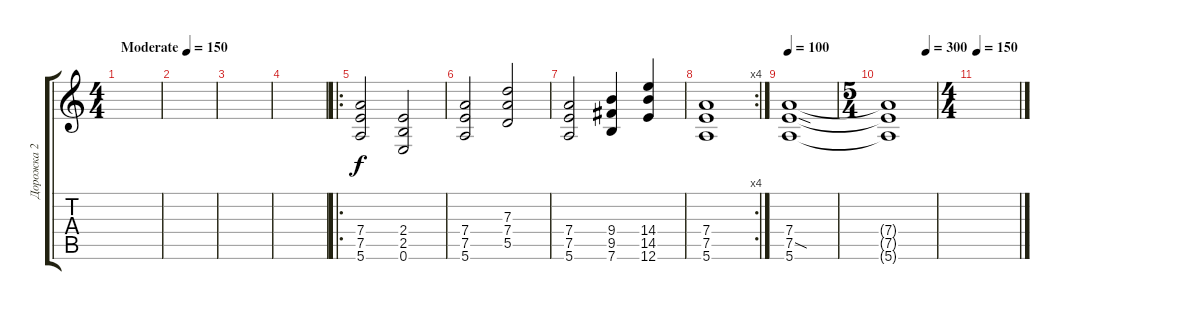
\track ("Дорожка 2" "Дорожка 2") {instrument distortionguitar}
\staff {score tabs}
\tuning (E4 B3 G3 D3 A2 E2) {hide}
\ts (4 4)
\tempo (150 "Moderate")
\clef g2
\ks c
|
|
|
|
\ro
(7.4 7.5 5.6).2 (2.4 2.5 0.6).2 |
(7.4 7.5 5.6).2 (7.3 7.4 5.5).2 |
(7.4 7.5 5.6).2 (9.4 9.5 7.6).4 (14.4 14.5 12.6).4 |
\rc 4
(7.4 7.5 5.6).1 |
\tempo 100
(7.4 7.5{sod} 5.6).1 |
\ts (5 4)
\tempo (300 0.8)
(7.4{t} 7.5{t} 5.6{t}).1 |
\ts (4 4)
\tempo 150
